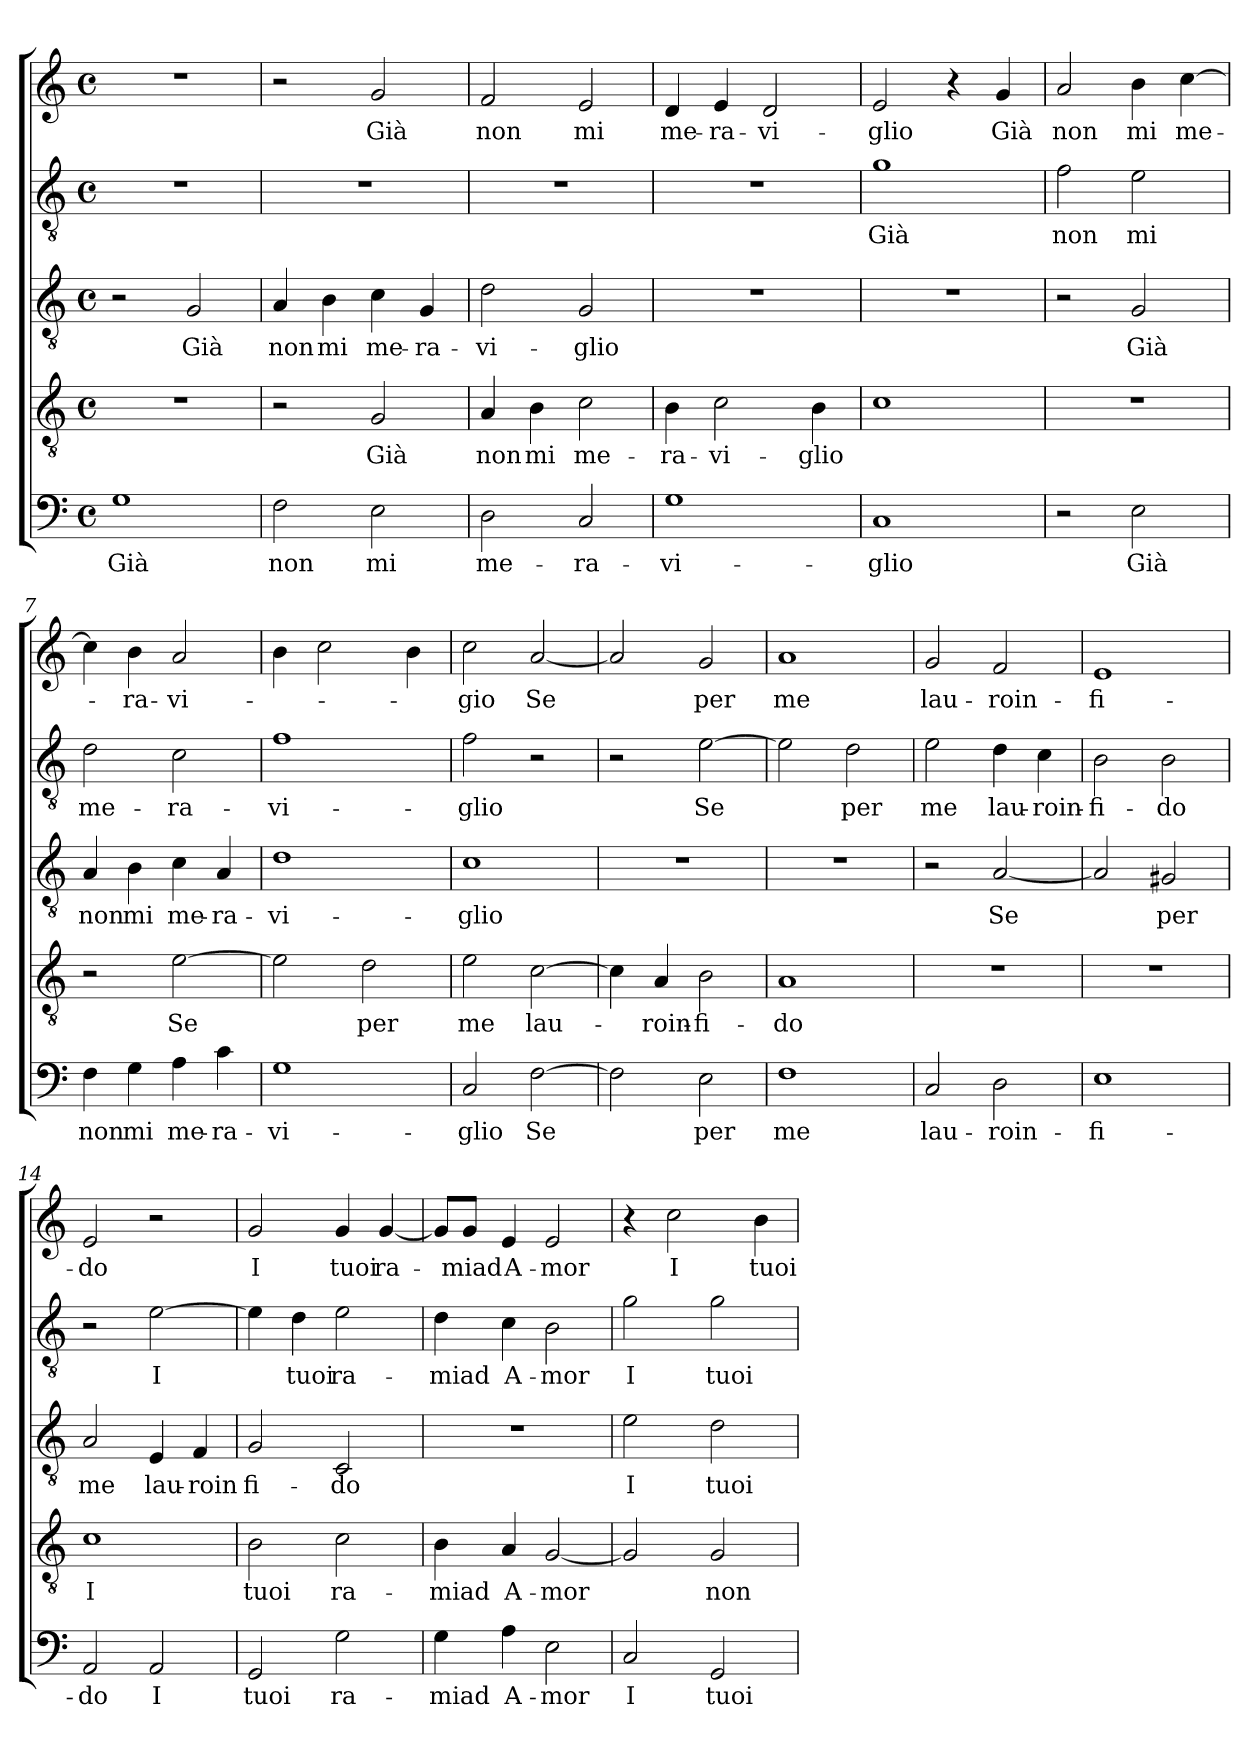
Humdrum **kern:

**kern	**text	**kern	**text	**kern	**text	**kern	**text	**kern	**text
*part5	*part5	*part4	*part4	*part3	*part3	*part2	*part2	*part1	*part1
*staff5	*staff5	*staff4	*staff4	*staff3	*staff3	*staff2	*staff2	*staff1	*staff1
*clefF4	*	*clefGv2	*	*clefGv2	*	*clefGv2	*	*clefG2	*
*k[]	*	*k[]	*	*k[]	*	*k[]	*	*k[]	*
*C:	*	*C:	*	*C:	*	*C:	*	*C:	*
*M4/4	*	*M4/4	*	*M4/4	*	*M4/4	*	*M4/4	*
*met(c)	*	*met(c)	*	*met(c)	*	*met(c)	*	*met(c)	*
=1	=1	=1	=1	=1	=1	=1	=1	=1	=1
1G	Già	1r	.	2r	.	1r	.	1r	.
.	.	.	.	2G/	Già	.	.	.	.
=2	=2	=2	=2	=2	=2	=2	=2	=2	=2
2F\	non	2r	.	4A/	non	1r	.	2r	.
.	.	.	.	4B\	mi	.	.	.	.
2E\	mi	2G/	Già	4c\	me-	.	.	2g/	Già
.	.	.	.	4G/	-ra-	.	.	.	.
=3	=3	=3	=3	=3	=3	=3	=3	=3	=3
2D\	me-	4A/	non	2d\	-vi-	1r	.	2f/	non
.	.	4B\	mi	.	.	.	.	.	.
2C/	-ra-	2c\	me-	2G/	-glio	.	.	2e/	mi
=4	=4	=4	=4	=4	=4	=4	=4	=4	=4
1G	-vi-	4B\	-ra-	1r	.	1r	.	4d/	me-
.	.	2c\	-vi-	.	.	.	.	4e/	-ra-
.	.	.	.	.	.	.	.	2d/	-vi-
.	.	4B\	-glio	.	.	.	.	.	.
=5	=5	=5	=5	=5	=5	=5	=5	=5	=5
1C	-glio	1c	.	1r	.	1g	Già	2e/	-glio
.	.	.	.	.	.	.	.	4r	.
.	.	.	.	.	.	.	.	4g/	Già
!!LO:LB:g=z
=6	=6	=6	=6	=6	=6	=6	=6	=6	=6
2r	.	1r	.	2r	.	2f\	non	2a/	non
2E\	Già	.	.	2G/	Già	2e\	mi	4b\	mi
.	.	.	.	.	.	.	.	[4cc\	me-
=7	=7	=7	=7	=7	=7	=7	=7	=7	=7
4F\	non	2r	.	4A/	non	2d\	me-	4cc\]	.
4G\	mi	.	.	4B\	mi	.	.	4b\	-ra-
4A\	me-	[2e\	Se	4c\	me-	2c\	-ra-	2a/	-vi-
4c\	-ra-	.	.	4A/	-ra-	.	.	.	.
=8	=8	=8	=8	=8	=8	=8	=8	=8	=8
1G	-vi-	2e\]	.	1d	-vi-	1f	-vi-	4b\	.
.	.	.	.	.	.	.	.	2cc\	.
.	.	2d\	per	.	.	.	.	.	.
.	.	.	.	.	.	.	.	4b\	.
=9	=9	=9	=9	=9	=9	=9	=9	=9	=9
2C/	-glio	2e\	me	1c	-glio	2f\	-glio	2cc\	-gio
[2F\	Se	[2c\	lau-	.	.	2r	.	[2a/	Se
=10	=10	=10	=10	=10	=10	=10	=10	=10	=10
2F\]	.	4c\]	.	1r	.	2r	.	2a/]	.
.	.	4A/	-roin-	.	.	.	.	.	.
2E\	per	2B\	-fi-	.	.	[2e\	Se	2g/	per
!!LO:LB:g=z
=11	=11	=11	=11	=11	=11	=11	=11	=11	=11
1F	me	1A	-do	1r	.	2e\]	.	1a	me
.	.	.	.	.	.	2d\	per	.	.
=12	=12	=12	=12	=12	=12	=12	=12	=12	=12
2C/	lau-	1r	.	2r	.	2e\	me	2g/	lau-
2D\	-roin-	.	.	[2A/	Se	4d\	lau-	2f/	-roin-
.	.	.	.	.	.	4c\	-roin-	.	.
=13	=13	=13	=13	=13	=13	=13	=13	=13	=13
1E	-fi-	1r	.	2A/]	.	2B\	-fi-	1e	-fi-
.	.	.	.	2G#X/	per	2B\	-do	.	.
=14	=14	=14	=14	=14	=14	=14	=14	=14	=14
2AA/	-do	1c	I	2A/	me	2r	.	2e/	-do
2AA/	I	.	.	4E/	lau-	[2e\	I	2r	.
.	.	.	.	4F/	-roin	.	.	.	.
=15	=15	=15	=15	=15	=15	=15	=15	=15	=15
2GG/	tuoi	2B\	tuoi	2G/	fi-	4e\]	.	2g/	I
.	.	.	.	.	.	4d\	tuoi	.	.
2G\	ra-	2c\	ra-	2C/	-do	2e\	ra-	4g/	tuoi
.	.	.	.	.	.	.	.	[4g/	ra-
!!LO:PB:g=z
=16	=16	=16	=16	=16	=16	=16	=16	=16	=16
4G\	-miad	4B\	-miad	1r	.	4d\	-miad	8g/L]	.
.	.	.	.	.	.	.	.	8g/J	-miad
4A\	A-	4A/	A-	.	.	4c\	A-	4e/	A-
2E\	-mor	[2G/	-mor	.	.	2B\	-mor	2e/	-mor
=17	=17	=17	=17	=17	=17	=17	=17	=17	=17
2C/	I	2G/]	.	2e\	I	2g\	I	4r	.
.	.	.	.	.	.	.	.	2cc\	I
2GG/	tuoi	2G/	non	2d\	tuoi	2g\	tuoi	.	.
.	.	.	.	.	.	.	.	4b\	tuoi
=	=	=	=	=	=	=	=	=	=
*-	*-	*-	*-	*-	*-	*-	*-	*-	*-
